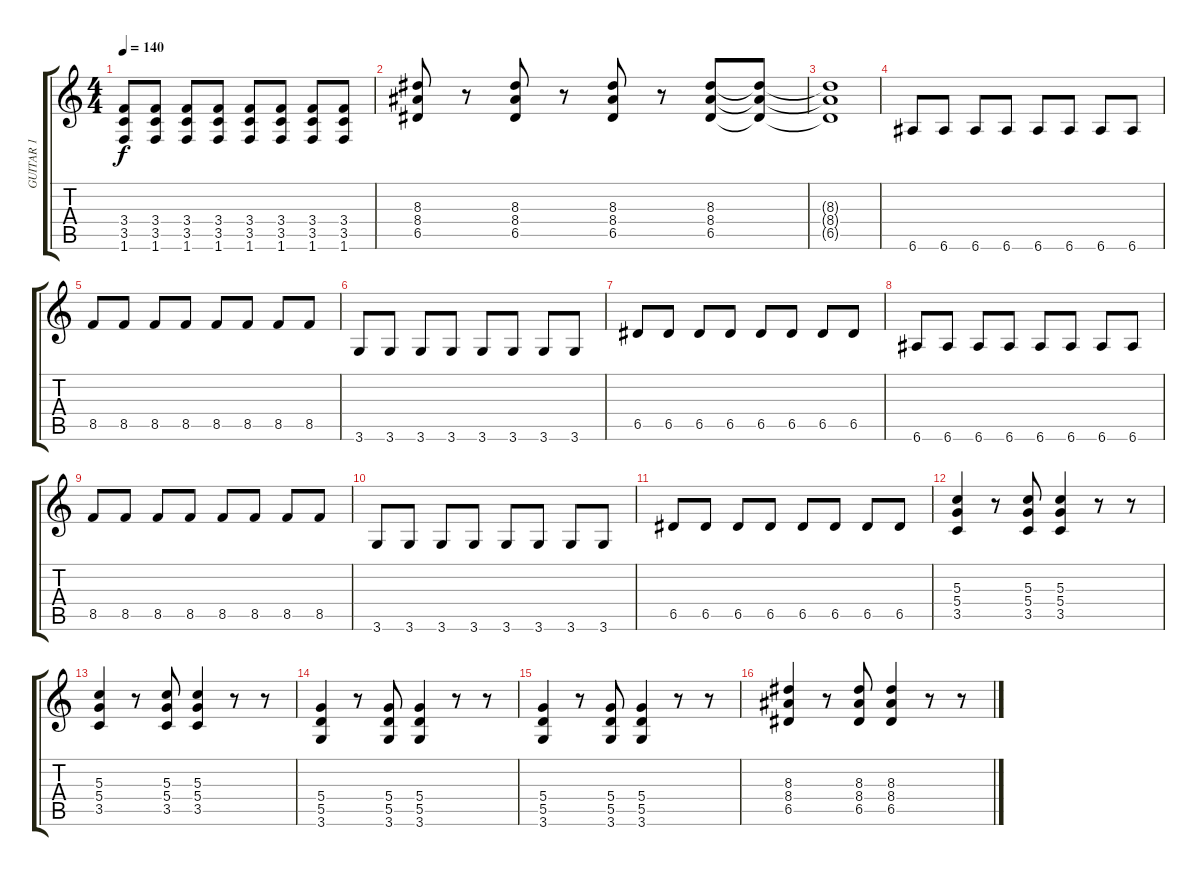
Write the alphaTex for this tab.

\track ("GUITAR 1" "GUITAR 1") {instrument distortionguitar}
\staff {score tabs}
\tuning (E4 B3 G3 D3 A2 E2) {hide}
\ts (4 4)
\tempo 140
\clef g2
\ks c
(3.4 3.5 1.6).8{dy f} (3.4 3.5 1.6).8 (3.4 3.5 1.6).8 (3.4 3.5 1.6).8 (3.4 3.5 1.6).8 (3.4 3.5 1.6).8 (3.4 3.5 1.6).8 (3.4 3.5 1.6).8 |
(8.3 8.4 6.5).8 r.8 (8.3 8.4 6.5).8 r.8 (8.3 8.4 6.5).8 r.8 (8.3 8.4 6.5).8 (8.3{t} 8.4{t} 6.5{t}).8 |
(8.3{t} 8.4{t} 6.5{t}).1 |
6.6.8 6.6.8 6.6.8 6.6.8 6.6.8 6.6.8 6.6.8 6.6.8 |
8.5.8 8.5.8 8.5.8 8.5.8 8.5.8 8.5.8 8.5.8 8.5.8 |
3.6.8 3.6.8 3.6.8 3.6.8 3.6.8 3.6.8 3.6.8 3.6.8 |
6.5.8 6.5.8 6.5.8 6.5.8 6.5.8 6.5.8 6.5.8 6.5.8 |
6.6.8 6.6.8 6.6.8 6.6.8 6.6.8 6.6.8 6.6.8 6.6.8 |
8.5.8 8.5.8 8.5.8 8.5.8 8.5.8 8.5.8 8.5.8 8.5.8 |
3.6.8 3.6.8 3.6.8 3.6.8 3.6.8 3.6.8 3.6.8 3.6.8 |
6.5.8 6.5.8 6.5.8 6.5.8 6.5.8 6.5.8 6.5.8 6.5.8 |
(5.3 5.4 3.5).4 r.8 (5.3 5.4 3.5).8 (5.3 5.4 3.5).4 r.8 r.8 |
(5.3 5.4 3.5).4 r.8 (5.3 5.4 3.5).8 (5.3 5.4 3.5).4 r.8 r.8 |
(5.4 5.5 3.6).4 r.8 (5.4 5.5 3.6).8 (5.4 5.5 3.6).4 r.8 r.8 |
(5.4 5.5 3.6).4 r.8 (5.4 5.5 3.6).8 (5.4 5.5 3.6).4 r.8 r.8 |
(8.3 8.4 6.5).4 r.8 (8.3 8.4 6.5).8 (8.3 8.4 6.5).4 r.8 r.8
